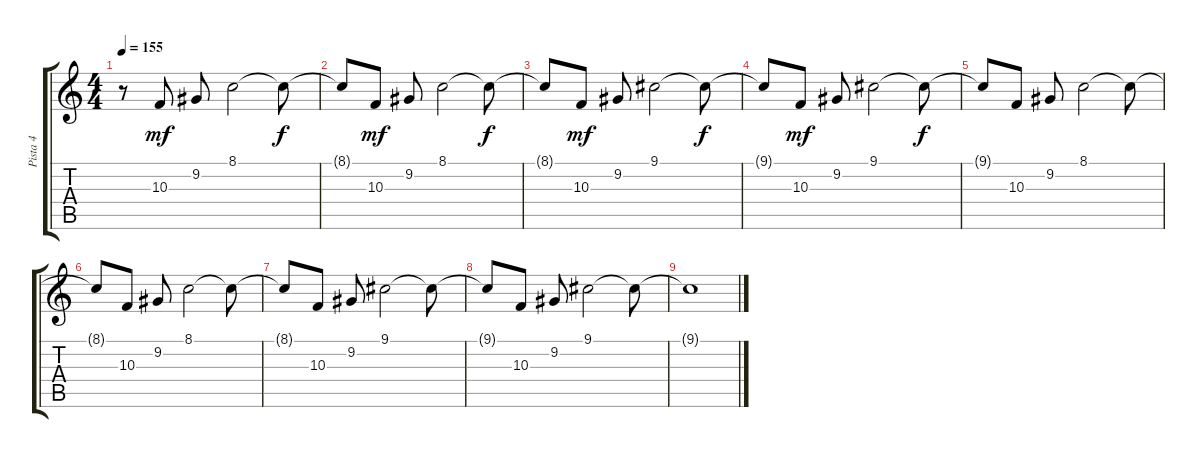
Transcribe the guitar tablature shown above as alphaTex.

\track ("Pista 4" "Pista 4") {instrument lead1square}
\staff {score tabs}
\tuning (E4 B3 G3 D3 A2 E2) {hide}
\ts (4 4)
\tempo 155
\clef g2
\ks c
r.8{dy f} 10.3.8{dy mf} 9.2.8 8.1.2 8.1{t}.8{dy f} |
8.1{t}.8 10.3.8{dy mf} 9.2.8 8.1.2 8.1{t}.8{dy f} |
8.1{t}.8 10.3.8{dy mf} 9.2.8 9.1.2 9.1{t}.8{dy f} |
9.1{t}.8 10.3.8{dy mf} 9.2.8 9.1.2 9.1{t}.8{dy f} |
9.1{t}.8 10.3.8 9.2.8 8.1.2 8.1{t}.8 |
8.1{t}.8 10.3.8 9.2.8 8.1.2 8.1{t}.8 |
8.1{t}.8 10.3.8 9.2.8 9.1.2 9.1{t}.8 |
9.1{t}.8 10.3.8 9.2.8 9.1.2 9.1{t}.8 |
9.1{t}.1{volume 0}
